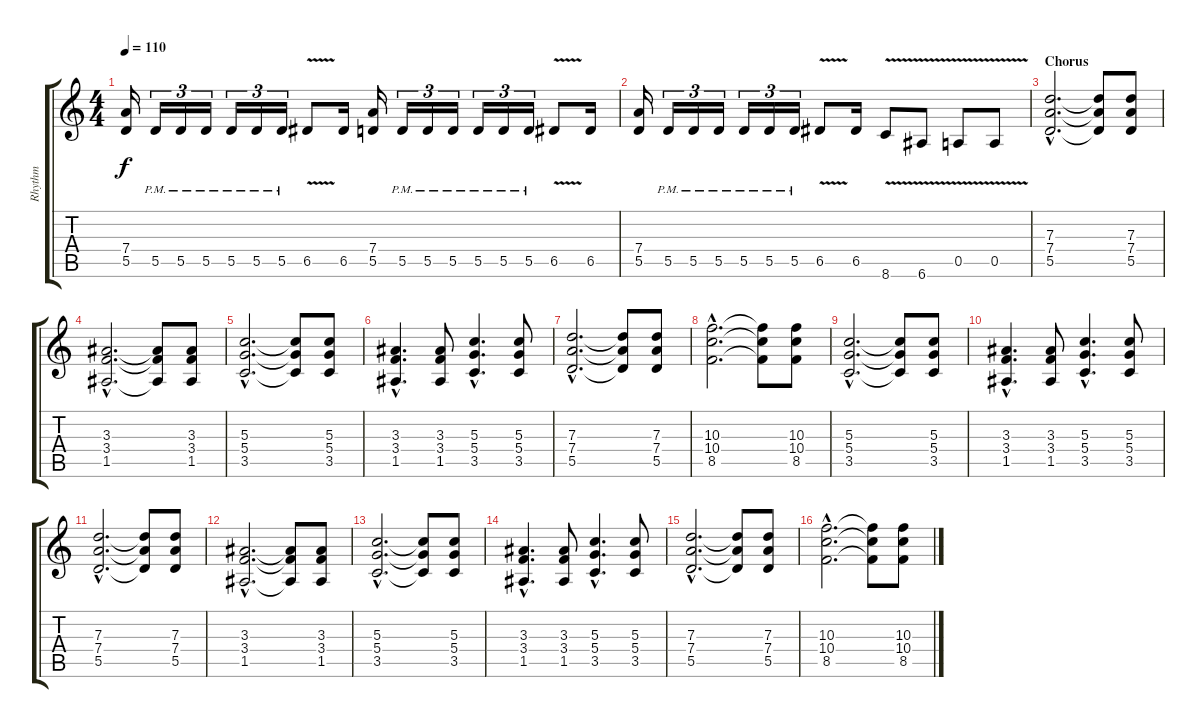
\track ("Rhythm" "Rhythm") {instrument distortionguitar}
\staff {score tabs}
\tuning (E4 B3 G3 D3 A2 E2) {hide}
\ts (4 4)
\tempo 110
\clef g2
\ks c
(7.4 5.5).16{dy f} 5.5{pm}.16{tu (3 2)} 5.5{pm}.16{tu (3 2)} 5.5{pm}.16{tu (3 2)} 5.5{pm}.16{tu (3 2)} 5.5{pm}.16{tu (3 2)} 5.5{pm}.16{tu (3 2)} 6.5{v}.8 6.5.16 (7.4 5.5).16 5.5{pm}.16{tu (3 2)} 5.5{pm}.16{tu (3 2)} 5.5{pm}.16{tu (3 2)} 5.5{pm}.16{tu (3 2)} 5.5{pm}.16{tu (3 2)} 5.5{pm}.16{tu (3 2)} 6.5{v}.8 6.5.16 |
(7.4 5.5).16 5.5{pm}.16{tu (3 2)} 5.5{pm}.16{tu (3 2)} 5.5{pm}.16{tu (3 2)} 5.5{pm}.16{tu (3 2)} 5.5{pm}.16{tu (3 2)} 5.5{pm}.16{tu (3 2)} 6.5{v}.8 6.5.16 8.6{v}.8 6.6{v}.8 0.5{v}.8 0.5{v}.8 |
\section ("" "Chorus ")
(7.3{hac} 7.4{hac} 5.5{hac}).2{d} (7.3{t} 7.4{t} 5.5{t}).8 (7.3 7.4 5.5).8 |
(3.3{hac} 3.4{hac} 1.5{hac}).2{d} (3.3{t} 3.4{t} 1.5{t}).8 (3.3 3.4 1.5).8 |
(5.3{hac} 5.4{hac} 3.5{hac}).2{d} (5.3{t} 5.4{t} 3.5{t}).8 (5.3 5.4 3.5).8 |
(3.3{hac} 3.4{hac} 1.5{hac}).4{d} (3.3 3.4 1.5).8 (5.3{hac} 5.4{hac} 3.5{hac}).4{d} (5.3 5.4 3.5).8 |
(7.3{hac} 7.4{hac} 5.5{hac}).2{d} (7.3{t} 7.4{t} 5.5{t}).8 (7.3 7.4 5.5).8 |
(10.3{hac} 10.4{hac} 8.5{hac}).2{d} (10.3{t} 10.4{t} 8.5{t}).8 (10.3 10.4 8.5).8 |
(5.3{hac} 5.4{hac} 3.5{hac}).2{d} (5.3{t} 5.4{t} 3.5{t}).8 (5.3 5.4 3.5).8 |
(3.3{hac} 3.4{hac} 1.5{hac}).4{d} (3.3 3.4 1.5).8 (5.3{hac} 5.4{hac} 3.5{hac}).4{d} (5.3 5.4 3.5).8 |
(7.3{hac} 7.4{hac} 5.5{hac}).2{d} (7.3{t} 7.4{t} 5.5{t}).8 (7.3 7.4 5.5).8 |
(3.3{hac} 3.4{hac} 1.5{hac}).2{d} (3.3{t} 3.4{t} 1.5{t}).8 (3.3 3.4 1.5).8 |
(5.3{hac} 5.4{hac} 3.5{hac}).2{d} (5.3{t} 5.4{t} 3.5{t}).8 (5.3 5.4 3.5).8 |
(3.3{hac} 3.4{hac} 1.5{hac}).4{d} (3.3 3.4 1.5).8 (5.3{hac} 5.4{hac} 3.5{hac}).4{d} (5.3 5.4 3.5).8 |
(7.3{hac} 7.4{hac} 5.5{hac}).2{d} (7.3{t} 7.4{t} 5.5{t}).8 (7.3 7.4 5.5).8 |
(10.3{hac} 10.4{hac} 8.5{hac}).2{d} (10.3{t} 10.4{t} 8.5{t}).8 (10.3 10.4 8.5).8
